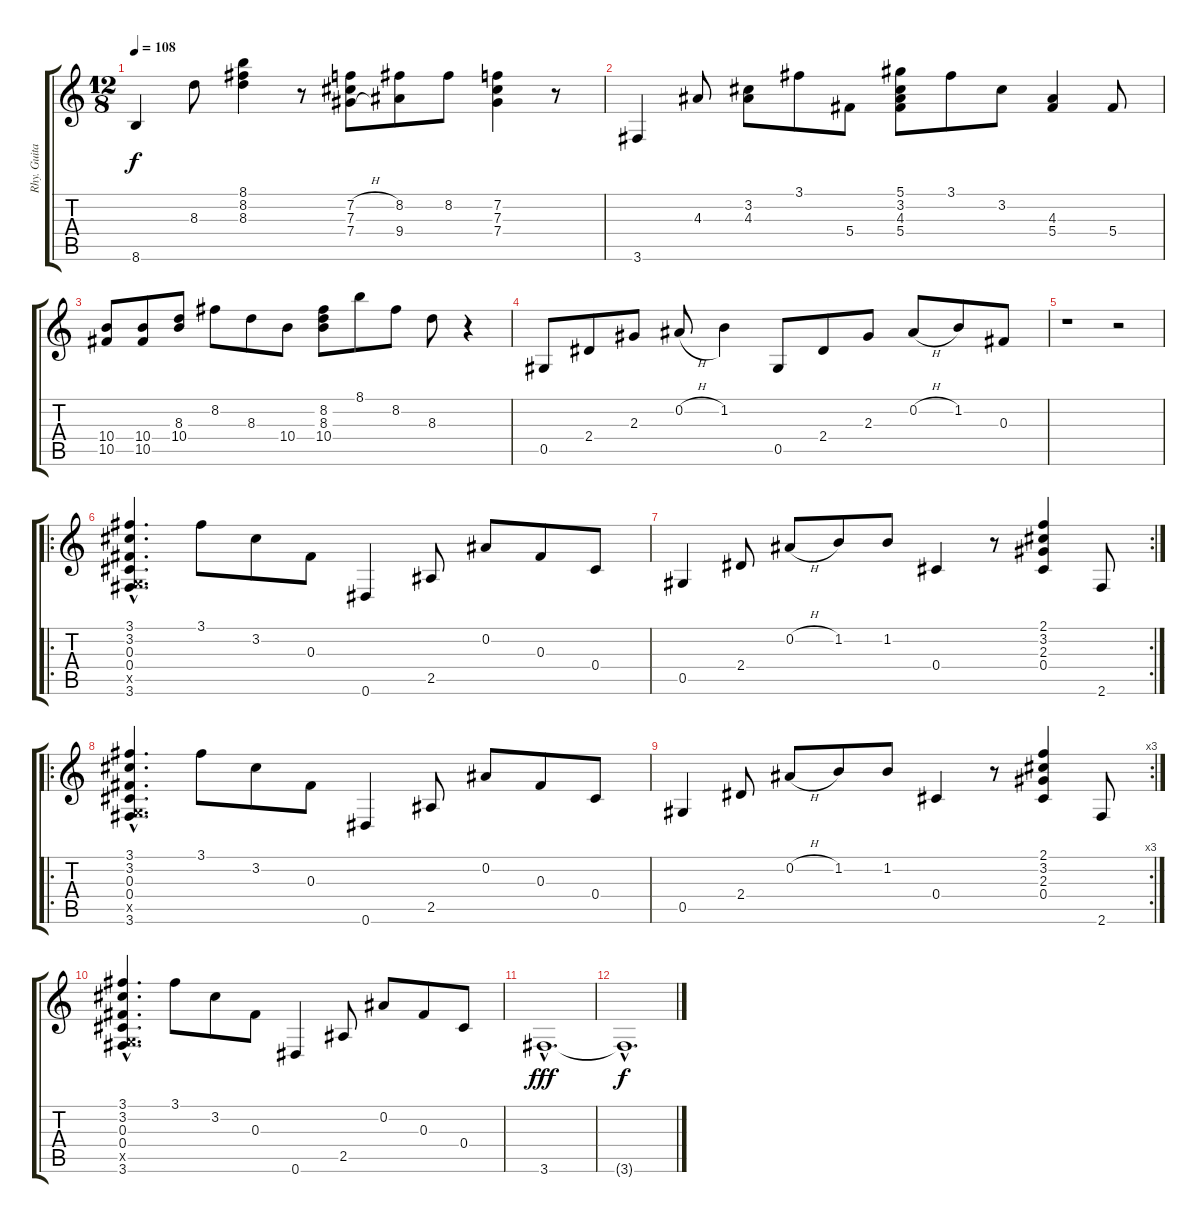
\track ("Rhy. Guitar (Gilby)" "Rhy. Guita") {instrument acousticguitarsteel}
\staff {score tabs}
\tuning (Eb4 Bb3 Gb3 Db3 Ab2 Eb2) {hide}
\ts (12 8)
\tempo 108
\clef g2
\ks c
8.6.4{dy f} 8.3.8 (8.1 8.2 8.3).4 r.8 (7.2{h} 7.3 7.4{h}).8 (8.2 9.4).8 8.2.8 (7.2 7.3 7.4).4 r.8 |
3.6.4 4.3.8 (3.2 4.3).8 3.1.8 5.4.8 (5.1 3.2 4.3 5.4).8 3.1.8 3.2.8 (4.3 5.4).4 5.4.8 |
(10.4 10.5).8 (10.4 10.5).8 (8.3 10.4).8 8.2.8 8.3.8 10.4.8 (8.2 8.3 10.4).8 8.1.8 8.2.8 8.3.8 r.4 |
0.5.8 2.4.8 2.3.8 0.2{h}.8 1.2.4 0.5.8 2.4.8 2.3.8 0.2{h}.8 1.2.8 0.3.8 |
r.1 r.2 |
\ro
(3.1{hac} 3.2{hac} 0.3{hac} 0.4{hac} -1.5{hac x} 3.6{hac}).4{d} 3.1.8 3.2.8 0.3.8 0.6.4 2.5.8 0.2.8 0.3.8 0.4.8 |
\rc 2
0.5.4 2.4.8 0.2{h}.8 1.2.8 1.2.8 0.4.4 r.8 (2.1 3.2 2.3 0.4).4 2.6.8 |
\ro
(3.1{hac} 3.2{hac} 0.3{hac} 0.4{hac} -1.5{hac x} 3.6{hac}).4{d} 3.1.8 3.2.8 0.3.8 0.6.4 2.5.8 0.2.8 0.3.8 0.4.8 |
\rc 3
0.5.4 2.4.8 0.2{h}.8 1.2.8 1.2.8 0.4.4 r.8 (2.1 3.2 2.3 0.4).4 2.6.8 |
(3.1{hac} 3.2{hac} 0.3{hac} 0.4{hac} -1.5{hac x} 3.6{hac}).4{d} 3.1.8 3.2.8 0.3.8 0.6.4 2.5.8 0.2.8 0.3.8 0.4.8 |
3.6{hac}.1{d dy fff volume 8} |
3.6{hac t}.1{d dy f volume 4}
